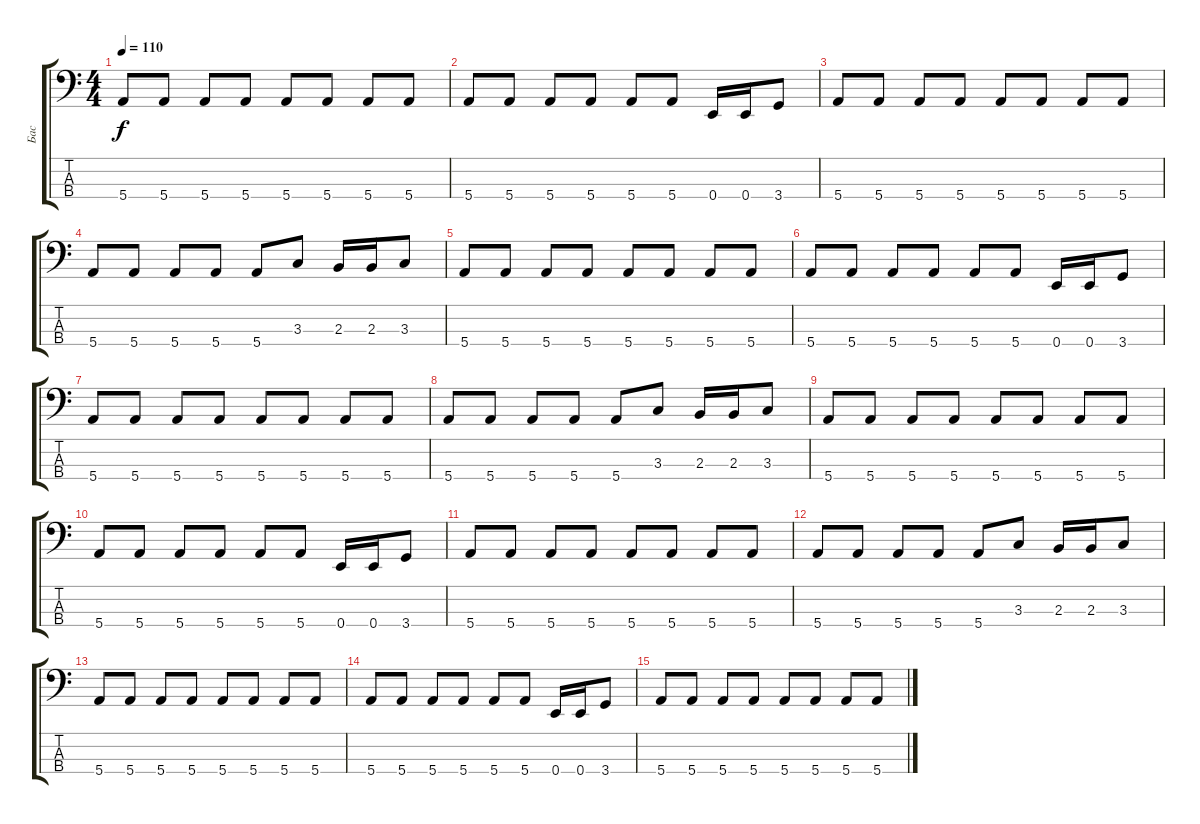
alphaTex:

\track ("Бас" "Бас") {instrument electricbassfinger}
\staff {score tabs}
\tuning (G2 D2 A1 E1) {hide}
\ts (4 4)
\tempo 110
\clef f4
\ks c
5.4.8{dy f} 5.4.8 5.4.8 5.4.8 5.4.8 5.4.8 5.4.8 5.4.8 |
5.4.8 5.4.8 5.4.8 5.4.8 5.4.8 5.4.8 0.4.16 0.4.16 3.4.8 |
5.4.8 5.4.8 5.4.8 5.4.8 5.4.8 5.4.8 5.4.8 5.4.8 |
5.4.8 5.4.8 5.4.8 5.4.8 5.4.8 3.3.8 2.3.16 2.3.16 3.3.8 |
5.4.8 5.4.8 5.4.8 5.4.8 5.4.8 5.4.8 5.4.8 5.4.8 |
5.4.8 5.4.8 5.4.8 5.4.8 5.4.8 5.4.8 0.4.16 0.4.16 3.4.8 |
5.4.8 5.4.8 5.4.8 5.4.8 5.4.8 5.4.8 5.4.8 5.4.8 |
5.4.8 5.4.8 5.4.8 5.4.8 5.4.8 3.3.8 2.3.16 2.3.16 3.3.8 |
5.4.8 5.4.8 5.4.8 5.4.8 5.4.8 5.4.8 5.4.8 5.4.8 |
5.4.8 5.4.8 5.4.8 5.4.8 5.4.8 5.4.8 0.4.16 0.4.16 3.4.8 |
5.4.8 5.4.8 5.4.8 5.4.8 5.4.8 5.4.8 5.4.8 5.4.8 |
5.4.8 5.4.8 5.4.8 5.4.8 5.4.8 3.3.8 2.3.16 2.3.16 3.3.8 |
5.4.8 5.4.8 5.4.8 5.4.8 5.4.8 5.4.8 5.4.8 5.4.8 |
5.4.8 5.4.8 5.4.8 5.4.8 5.4.8 5.4.8 0.4.16 0.4.16 3.4.8 |
5.4.8 5.4.8 5.4.8 5.4.8 5.4.8 5.4.8 5.4.8 5.4.8
